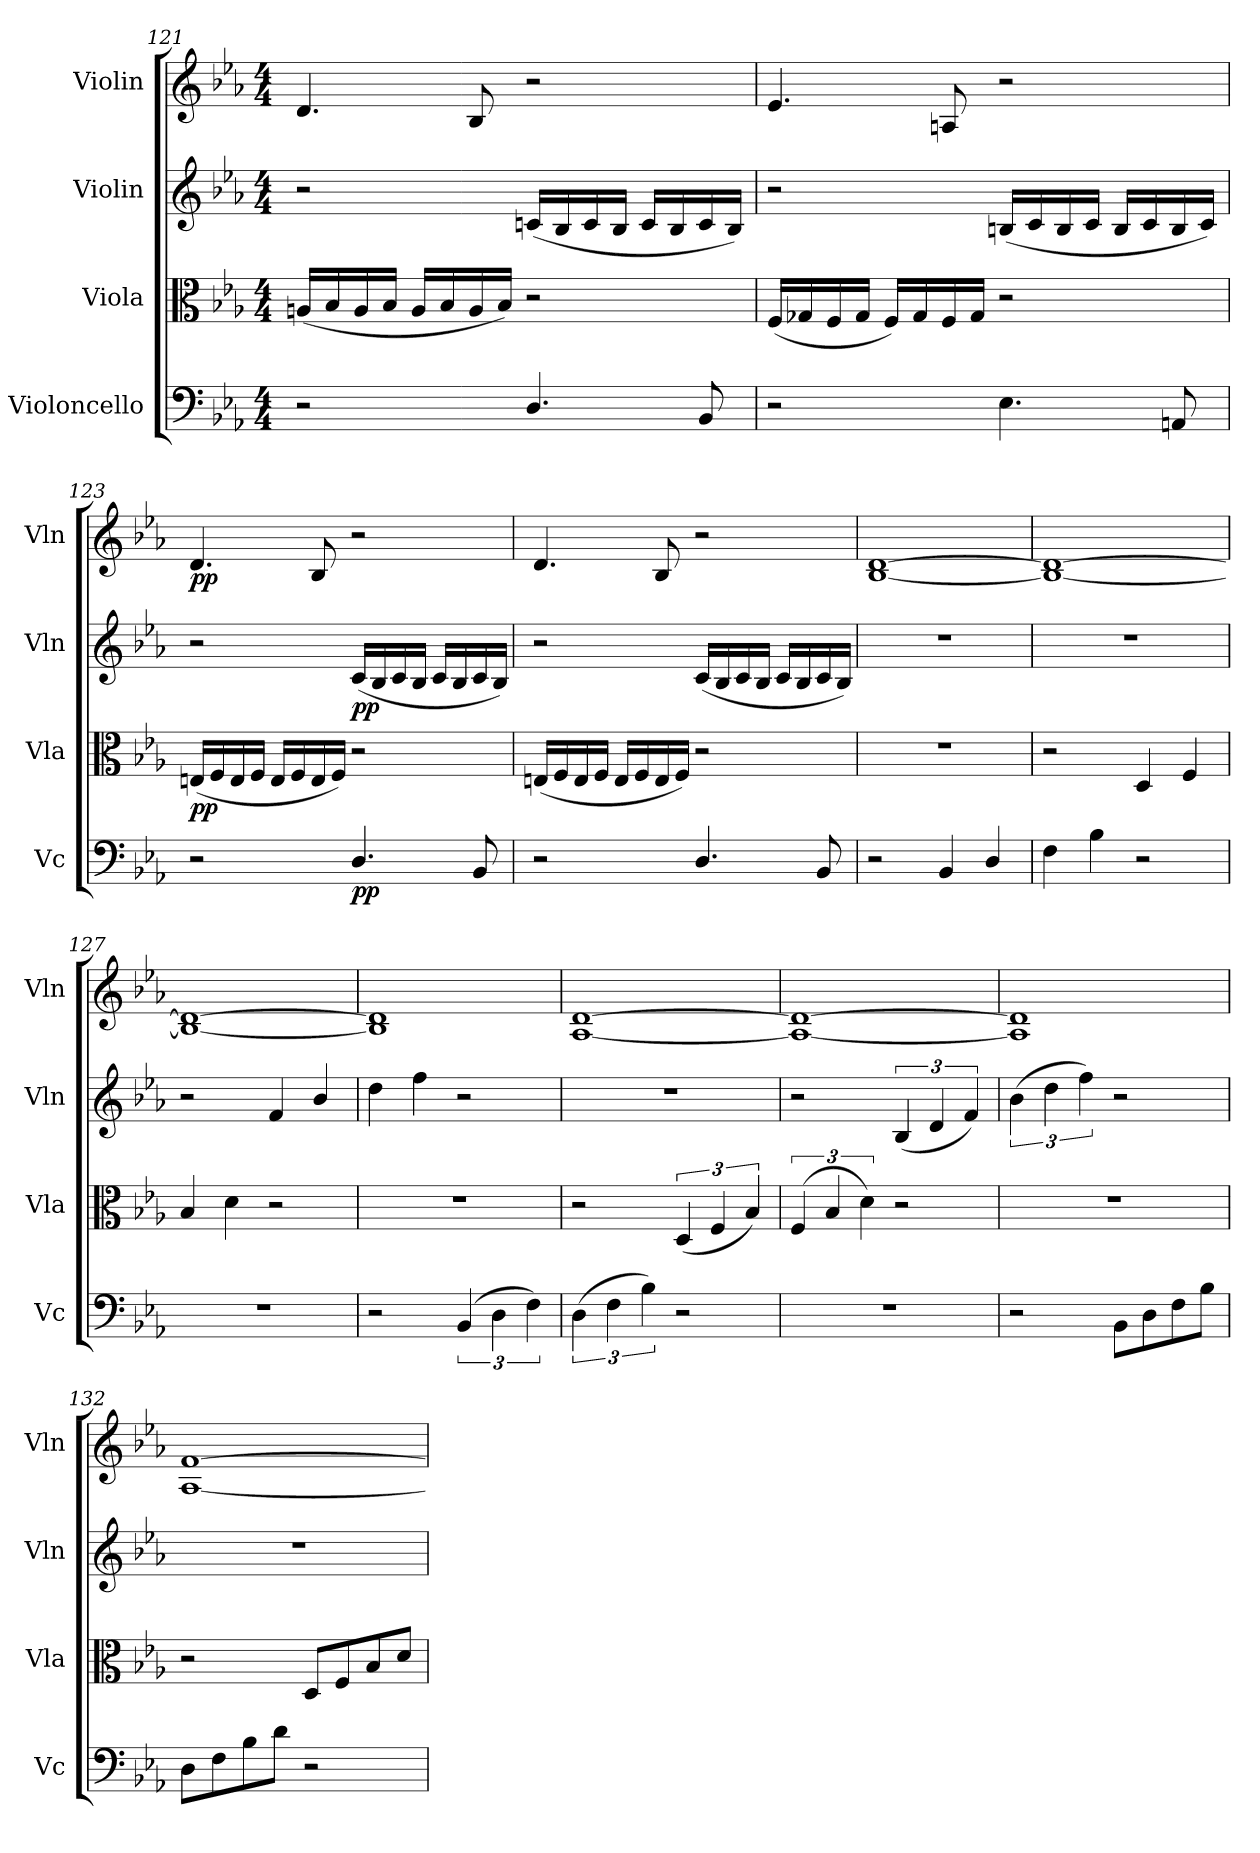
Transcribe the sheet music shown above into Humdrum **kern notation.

**kern	**dynam	**kern	**dynam	**kern	**dynam	**kern	**dynam
*part4	*part4	*part3	*part3	*part2	*part2	*part1	*part1
*staff4	*staff4	*staff3	*staff3	*staff2	*staff2	*staff1	*staff1
*I"Violoncello	*	*I"Viola	*	*I"Violin	*	*I"Violin	*
*I'Vc	*	*I'Vla	*	*I'Vln	*	*I'Vln	*
*clefF4	*	*clefC3	*	*clefG2	*	*clefG2	*
*k[b-e-a-]	*	*k[b-e-a-]	*	*k[b-e-a-]	*	*k[b-e-a-]	*
*E-:	*	*E-:	*	*E-:	*	*E-:	*
*M4/4	*	*M4/4	*	*M4/4	*	*M4/4	*
=121	=121	=121	=121	=121	=121	=121	=121
2r	.	(16An/LL	.	2r	.	4.d/	.
.	.	16B-/	.	.	.	.	.
.	.	16A/	.	.	.	.	.
.	.	16B-/JJ	.	.	.	.	.
.	.	16A/LL	.	.	.	.	.
.	.	16B-/	.	.	.	.	.
.	.	16A/	.	.	.	8B-/	.
.	.	16B-/JJ)	.	.	.	.	.
4.D/	.	2r	.	(16cn/LL	.	2r	.
.	.	.	.	16B-/	.	.	.
.	.	.	.	16c/	.	.	.
.	.	.	.	16B-/JJ	.	.	.
.	.	.	.	16c/LL	.	.	.
.	.	.	.	16B-/	.	.	.
8BB-/	.	.	.	16c/	.	.	.
.	.	.	.	16B-/JJ)	.	.	.
=122	=122	=122	=122	=122	=122	=122	=122
2r	.	(16F/LL	.	2r	.	4.e-/	.
.	.	16G-X/	.	.	.	.	.
.	.	16F/	.	.	.	.	.
.	.	16G-/JJ	.	.	.	.	.
.	.	16F/LL)	.	.	.	.	.
.	.	16G-/	.	.	.	.	.
.	.	16F/	.	.	.	8An/	.
.	.	16G-/JJ	.	.	.	.	.
4.E-\	.	2r	.	(16Bn/LL	.	2r	.
.	.	.	.	16c/	.	.	.
.	.	.	.	16B/	.	.	.
.	.	.	.	16c/JJ	.	.	.
.	.	.	.	16B/LL	.	.	.
.	.	.	.	16c/	.	.	.
8AAn/	.	.	.	16B/	.	.	.
.	.	.	.	16c/JJ)	.	.	.
=123	=123	=123	=123	=123	=123	=123	=123
2r	.	(16En/LL	pp	2r	.	4.d/	pp
.	.	16F/	.	.	.	.	.
.	.	16E/	.	.	.	.	.
.	.	16F/JJ	.	.	.	.	.
.	.	16E/LL	.	.	.	.	.
.	.	16F/	.	.	.	.	.
.	.	16E/	.	.	.	8B-/	.
.	.	16F/JJ)	.	.	.	.	.
4.D/	pp	2r	.	(16c/LL	pp	2r	.
.	.	.	.	16B-/	.	.	.
.	.	.	.	16c/	.	.	.
.	.	.	.	16B-/JJ	.	.	.
.	.	.	.	16c/LL	.	.	.
.	.	.	.	16B-/	.	.	.
8BB-/	.	.	.	16c/	.	.	.
.	.	.	.	16B-/JJ)	.	.	.
=124	=124	=124	=124	=124	=124	=124	=124
2r	.	(16En/LL	.	2r	.	4.d/	.
.	.	16F/	.	.	.	.	.
.	.	16E/	.	.	.	.	.
.	.	16F/JJ	.	.	.	.	.
.	.	16E/LL	.	.	.	.	.
.	.	16F/	.	.	.	.	.
.	.	16E/	.	.	.	8B-/	.
.	.	16F/JJ)	.	.	.	.	.
4.D/	.	2r	.	(16c/LL	.	2r	.
.	.	.	.	16B-/	.	.	.
.	.	.	.	16c/	.	.	.
.	.	.	.	16B-/JJ	.	.	.
.	.	.	.	16c/LL	.	.	.
.	.	.	.	16B-/	.	.	.
8BB-/	.	.	.	16c/	.	.	.
.	.	.	.	16B-/JJ)	.	.	.
=125	=125	=125	=125	=125	=125	=125	=125
2r	.	1r	.	1r	.	[1B- [1d	.
4BB-/	.	.	.	.	.	.	.
4D/	.	.	.	.	.	.	.
=126	=126	=126	=126	=126	=126	=126	=126
4F\	.	2r	.	1r	.	1B-_ 1d_	.
4B-\	.	.	.	.	.	.	.
2r	.	4D/	.	.	.	.	.
.	.	4F/	.	.	.	.	.
=127	=127	=127	=127	=127	=127	=127	=127
*	*	*	*	*	*	*^	*
1r	.	4B-/	.	2r	.	1d_	1B-_	.
.	.	4d\	.	.	.	.	.	.
.	.	2r	.	4f/	.	.	.	.
.	.	.	.	4b-/	.	.	.	.
*	*	*	*	*	*	*v	*v	*
=128	=128	=128	=128	=128	=128	=128	=128
2r	.	1r	.	4dd\	.	1B-] 1d]	.
.	.	.	.	4ff\	.	.	.
(6BB-/	.	.	.	2r	.	.	.
6D\	.	.	.	.	.	.	.
6F\)	.	.	.	.	.	.	.
=129	=129	=129	=129	=129	=129	=129	=129
(6D\	.	2r	.	1r	.	[1A- [1d	.
6F\	.	.	.	.	.	.	.
6B-\)	.	.	.	.	.	.	.
2r	.	(6D/	.	.	.	.	.
.	.	6F/	.	.	.	.	.
.	.	6B-/)	.	.	.	.	.
=130	=130	=130	=130	=130	=130	=130	=130
1r	.	(6F/	.	2r	.	1A-_ 1d_	.
.	.	6B-/	.	.	.	.	.
.	.	6d\)	.	.	.	.	.
.	.	2r	.	(6B-/	.	.	.
.	.	.	.	6d/	.	.	.
.	.	.	.	6f/)	.	.	.
=131	=131	=131	=131	=131	=131	=131	=131
2r	.	1r	.	(6b-\	.	1A-] 1d]	.
.	.	.	.	6dd\	.	.	.
.	.	.	.	6ff\)	.	.	.
8BB-\L	.	.	.	2r	.	.	.
8D\	.	.	.	.	.	.	.
8F\	.	.	.	.	.	.	.
8B-\J	.	.	.	.	.	.	.
=132	=132	=132	=132	=132	=132	=132	=132
*	*	*	*	*	*	*^	*
8D\L	.	2r	.	1r	.	[1f	[1A-	.
8F\	.	.	.	.	.	.	.	.
8B-\	.	.	.	.	.	.	.	.
8d\J	.	.	.	.	.	.	.	.
2r	.	8D/L	.	.	.	.	.	.
.	.	8F/	.	.	.	.	.	.
.	.	8B-/	.	.	.	.	.	.
.	.	8d/J	.	.	.	.	.	.
*	*	*	*	*	*	*v	*v	*
=	=	=	=	=	=	=	=
*-	*-	*-	*-	*-	*-	*-	*-
